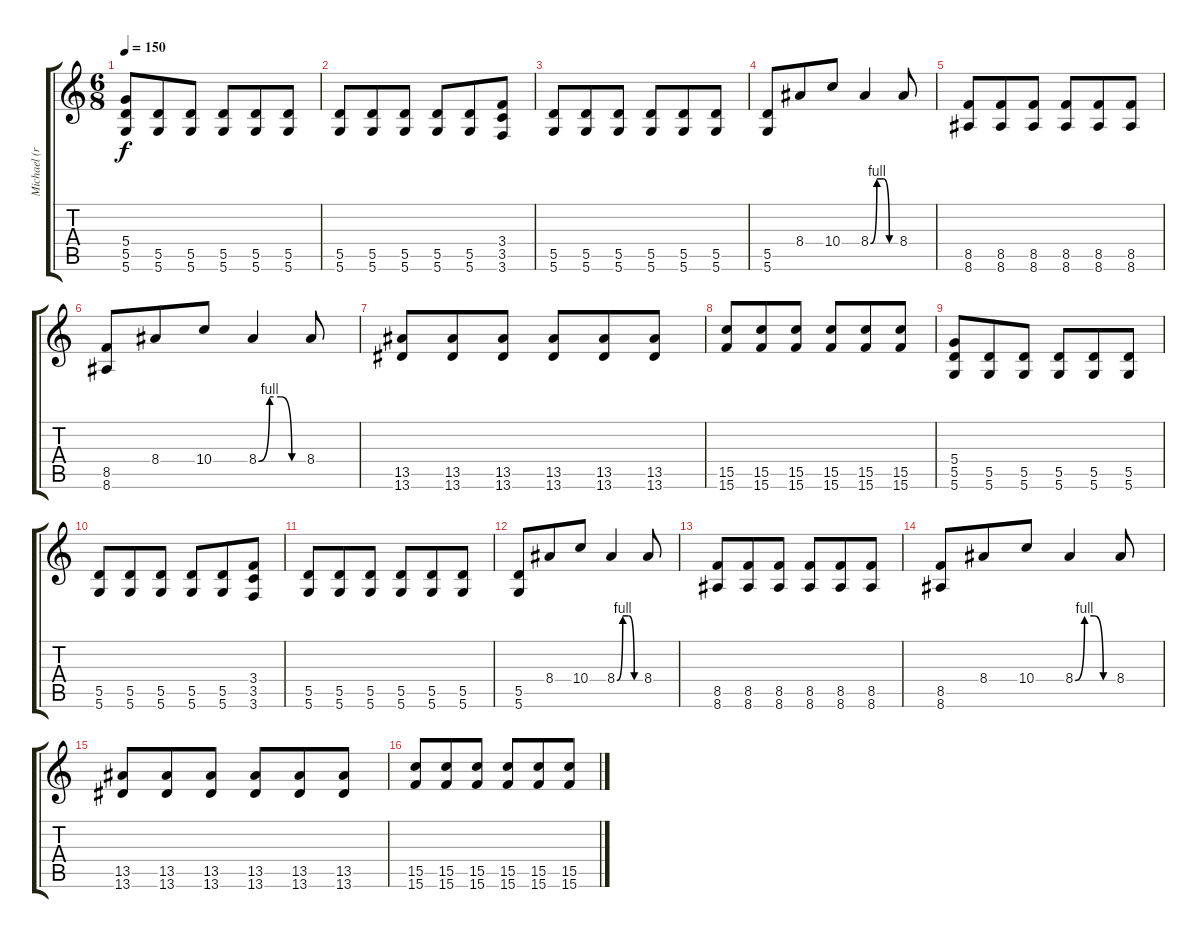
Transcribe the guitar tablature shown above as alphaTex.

\track ("Michael (rhythm overdrive)" "Michael (r") {instrument overdrivenguitar}
\staff {score tabs}
\tuning (E4 B3 G3 D3 A2 D2) {hide}
\ts (6 8)
\tempo 150
\clef g2
\ks c
(5.4 5.5 5.6).8{dy f} (5.5 5.6).8 (5.5 5.6).8 (5.5 5.6).8 (5.5 5.6).8 (5.5 5.6).8 |
(5.5 5.6).8 (5.5 5.6).8 (5.5 5.6).8 (5.5 5.6).8 (5.5 5.6).8 (3.4 3.5 3.6).8 |
(5.5 5.6).8 (5.5 5.6).8 (5.5 5.6).8 (5.5 5.6).8 (5.5 5.6).8 (5.5 5.6).8 |
(5.5 5.6).8 8.4.8 10.4.8 8.4{be (custom 0 0 15 4 30 4 45 0 60 0)}.4 8.4.8 |
(8.5 8.6).8 (8.5 8.6).8 (8.5 8.6).8 (8.5 8.6).8 (8.5 8.6).8 (8.5 8.6).8 |
(8.5 8.6).8 8.4.8 10.4.8 8.4{be (custom 0 0 15 4 30 4 45 0 60 0)}.4 8.4.8 |
(13.5 13.6).8 (13.5 13.6).8 (13.5 13.6).8 (13.5 13.6).8 (13.5 13.6).8 (13.5 13.6).8 |
(15.5 15.6).8 (15.5 15.6).8 (15.5 15.6).8 (15.5 15.6).8 (15.5 15.6).8 (15.5 15.6).8 |
(5.4 5.5 5.6).8 (5.5 5.6).8 (5.5 5.6).8 (5.5 5.6).8 (5.5 5.6).8 (5.5 5.6).8 |
(5.5 5.6).8 (5.5 5.6).8 (5.5 5.6).8 (5.5 5.6).8 (5.5 5.6).8 (3.4 3.5 3.6).8 |
(5.5 5.6).8 (5.5 5.6).8 (5.5 5.6).8 (5.5 5.6).8 (5.5 5.6).8 (5.5 5.6).8 |
(5.5 5.6).8 8.4.8 10.4.8 8.4{be (custom 0 0 15 4 30 4 45 0 60 0)}.4 8.4.8 |
(8.5 8.6).8 (8.5 8.6).8 (8.5 8.6).8 (8.5 8.6).8 (8.5 8.6).8 (8.5 8.6).8 |
(8.5 8.6).8 8.4.8 10.4.8 8.4{be (custom 0 0 15 4 30 4 45 0 60 0)}.4 8.4.8 |
(13.5 13.6).8 (13.5 13.6).8 (13.5 13.6).8 (13.5 13.6).8 (13.5 13.6).8 (13.5 13.6).8 |
(15.5 15.6).8 (15.5 15.6).8 (15.5 15.6).8 (15.5 15.6).8 (15.5 15.6).8 (15.5 15.6).8
